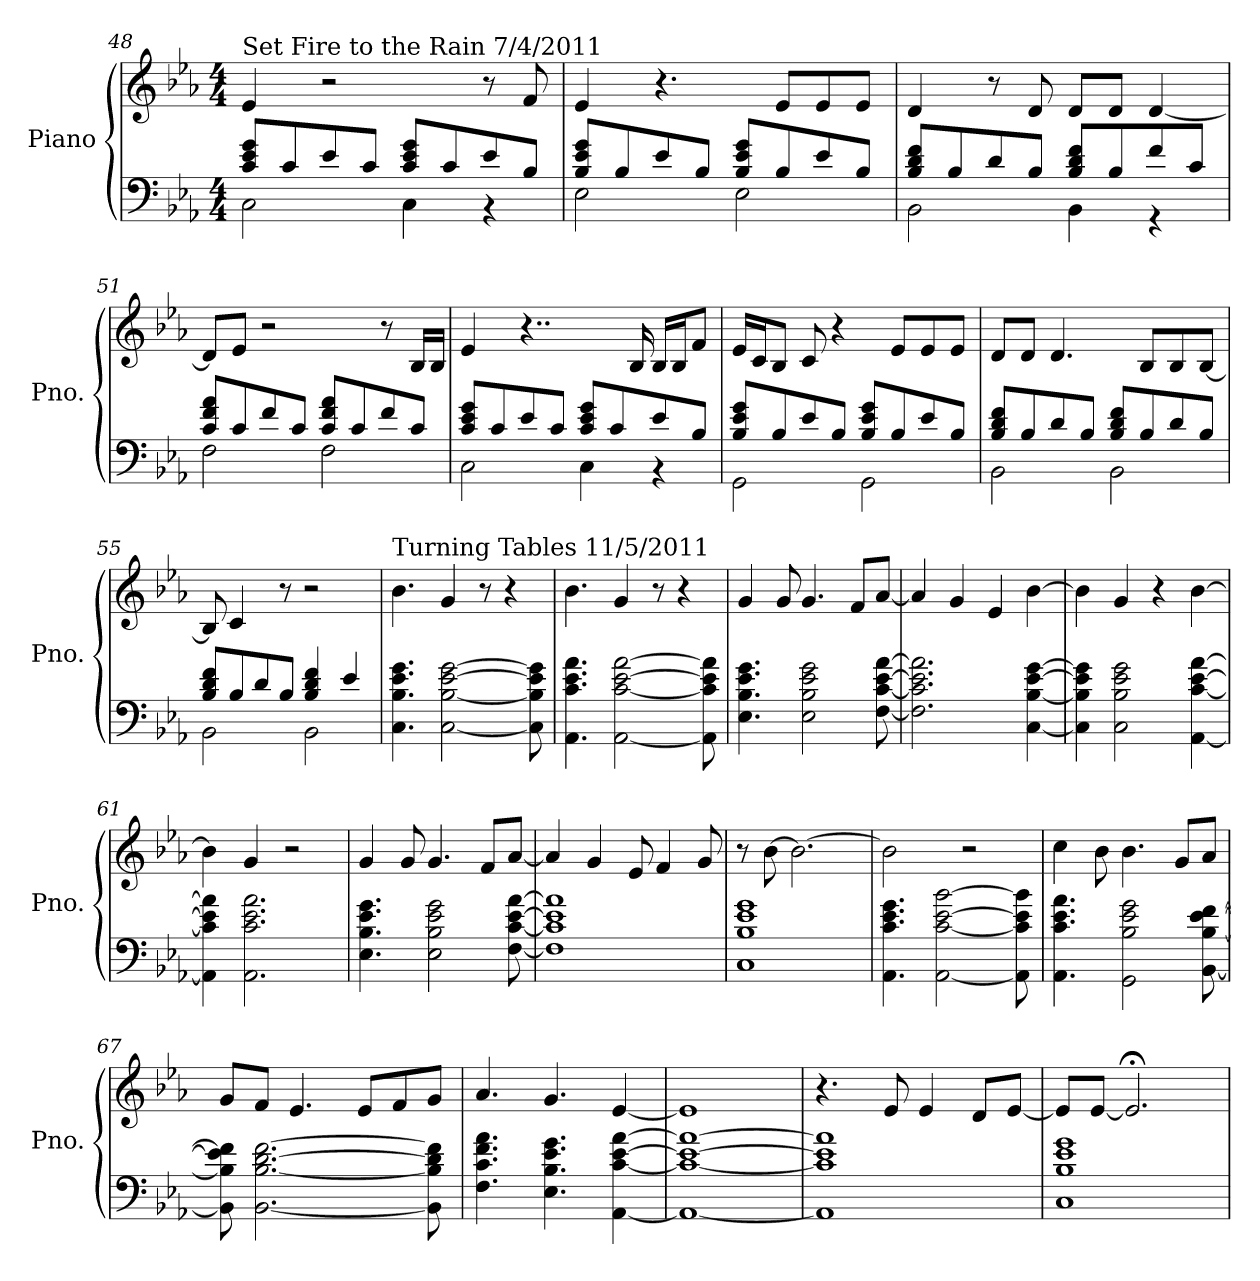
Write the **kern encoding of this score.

**kern	**kern
*part2	*part1
*staff2	*staff1
*I"Piano	*I"Piano
*I'Pno.	*I'Pno.
*clefF4	*clefG2
*k[b-e-a-]	*k[b-e-a-]
*M4/4	*M4/4
*MM108	*MM108
=48	=48
*^	*
!	!	!LO:TX:a:t=Set Fire to the Rain 7/4/2011
8c/ 8e-/ 8g/L	2C\	4e-/
8c/	.	.
8e-/	.	2r
8c/J	.	.
8c/ 8e-/ 8g/L	4C\	.
8c/	.	.
8e-/	4r	8r
8B-/J	.	8f/
=49	=49	=49
8B-/ 8e-/ 8g/L	2E-\	4e-/
8B-/	.	.
8e-/	.	4.r
8B-/J	.	.
8B-/ 8e-/ 8g/L	2E-\	.
8B-/	.	8e-/L
8e-/	.	8e-/
8B-/J	.	8e-/J
!!LO:PB:g=z
=50	=50	=50
8B-/ 8d/ 8f/L	2BB-\	4d/
8B-/	.	.
8d/	.	8r
8B-/J	.	8d/
8B-/ 8d/ 8f/L	4BB-\	8d/L
8B-/	.	8d/J
8f/	4r	[4d/
8c/J	.	.
=51	=51	=51
8c/ 8f/ 8a-/L	2F\	8d/L]
8c/	.	8e-/J
8f/	.	2r
8c/J	.	.
8c/ 8f/ 8a-/L	2F\	.
8c/	.	.
8f/	.	8r
8c/J	.	16B-/LL
.	.	16B-/JJ
=52	=52	=52
8c/ 8e-/ 8g/L	2C\	4e-/
8c/	.	.
8e-/	.	4..r
8c/J	.	.
8c/ 8e-/ 8g/L	4C\	.
8c/	.	.
.	.	16B-/
8e-/	4r	16B-/LL
.	.	16B-/J
8B-/J	.	8f/J
!!LO:LB:g=z
=53	=53	=53
8B-/ 8e-/ 8g/L	2GG\	16e-/LL
.	.	16c/J
8B-/	.	8B-/J
8e-/	.	8c/
8B-/J	.	4r
8B-/ 8e-/ 8g/L	2GG\	.
8B-/	.	8e-/L
8e-/	.	8e-/
8B-/J	.	8e-/J
=54	=54	=54
8B-/ 8d/ 8f/L	2BB-\	8d/L
8B-/	.	8d/J
8d/	.	4.d/
8B-/J	.	.
8B-/ 8d/ 8f/L	2BB-\	.
8B-/	.	8B-/L
8d/	.	8B-/
8B-/J	.	[8B-/J
=55	=55	=55
8B-/ 8d/ 8f/L	2BB-\	8B-/]
8B-/	.	4c/
8d/	.	.
8B-/J	.	8r
*	*	*MM116
4B-/ 4d/ 4f/	2BB-\	2r
4e-/	.	.
*v	*v	*
=56	=56
*	*MM155
!	!LO:TX:a:t=Turning Tables 11/5/2011
4.C\ 4.B-\ 4.e-\ 4.g\	4.b-\
[2C\ [2B-\ [2e-\ [2g\	4g/
.	8r
.	4r
8C\] 8B-\] 8e-\] 8g\]	.
=57	=57
4.AA-\ 4.c\ 4.e-\ 4.a-\	4.b-\
[2AA-\ [2c\ [2e-\ [2a-\	4g/
.	8r
.	4r
8AA-\] 8c\] 8e-\] 8a-\]	.
!!LO:LB:g=z
=58	=58
4.E-\ 4.B-\ 4.e-\ 4.g\	4g/
.	8g/
2E-\ 2B-\ 2e-\ 2g\	4.g/
.	8f/L
[8F\ [8c\ [8e-\ [8a-\	[8a-/J
=59	=59
2.F\] 2.c\] 2.e-\] 2.a-\]	4a-/]
.	4g/
.	4e-/
[4C\ [4B-\ [4e-\ [4g\	[4b-\
=60	=60
4C\] 4B-\] 4e-\] 4g\]	4b-\]
2C\ 2B-\ 2e-\ 2g\	4g/
.	4r
[4AA-\ [4c\ [4e-\ [4a-\	[4b-\
=61	=61
4AA-\] 4c\] 4e-\] 4a-\]	4b-\]
2.AA-\ 2.c\ 2.e-\ 2.a-\	4g/
.	2r
=62	=62
4.E-\ 4.B-\ 4.e-\ 4.g\	4g/
.	8g/
2E-\ 2B-\ 2e-\ 2g\	4.g/
.	8f/L
[8F\ [8c\ [8e-\ [8a-\	[8a-/J
=63	=63
1F] 1c] 1e-] 1a-]	4a-/]
.	4g/
.	8e-/
.	4f/
.	8g/
=64	=64
1C 1B- 1e- 1g	8r
.	[8b-\
.	2.b-\_
!!LO:LB:g=z
=65	=65
4.AA-\ 4.c\ 4.e-\ 4.g\	2b-\]
[2AA-\ [2c\ [2e-\ [2b-\	.
.	2r
8AA-\] 8c\] 8e-\] 8b-\]	.
=66	=66
4.AA-\ 4.c\ 4.e-\ 4.a-\	4cc\
.	8b-\
2GG\ 2B-\ 2e-\ 2g\	4.b-\
.	8g/L
[8BB-\ [8B-\ [8e-\ [8f\	8a-/J
=67	=67
8BB-\] 8B-\] 8e-\] 8f\]	8g/L
[2.BB-\ [2.B-\ [2.d\ [2.f\	8f/J
.	4.e-/
.	8e-/L
.	8f/
8BB-\] 8B-\] 8d\] 8f\]	8g/J
=68	=68
4.F\ 4.c\ 4.f\ 4.a-\	4.a-/
4.E-\ 4.B-\ 4.e-\ 4.g\	4.g/
[4AA-\ [4c\ [4e-\ [4a-\	[4e-/
=69	=69
1AA-_ 1c_ 1e-_ 1a-_	1e-]
=70	=70
1AA-] 1c] 1e-] 1a-]	4.r
.	8e-/
.	4e-/
.	8d/L
.	[8e-/J
=71	=71
1C 1B- 1e- 1g	8e-/L]
.	[8e-/J
*	*MM75
.	2.e-;</]
=	=
*-	*-
